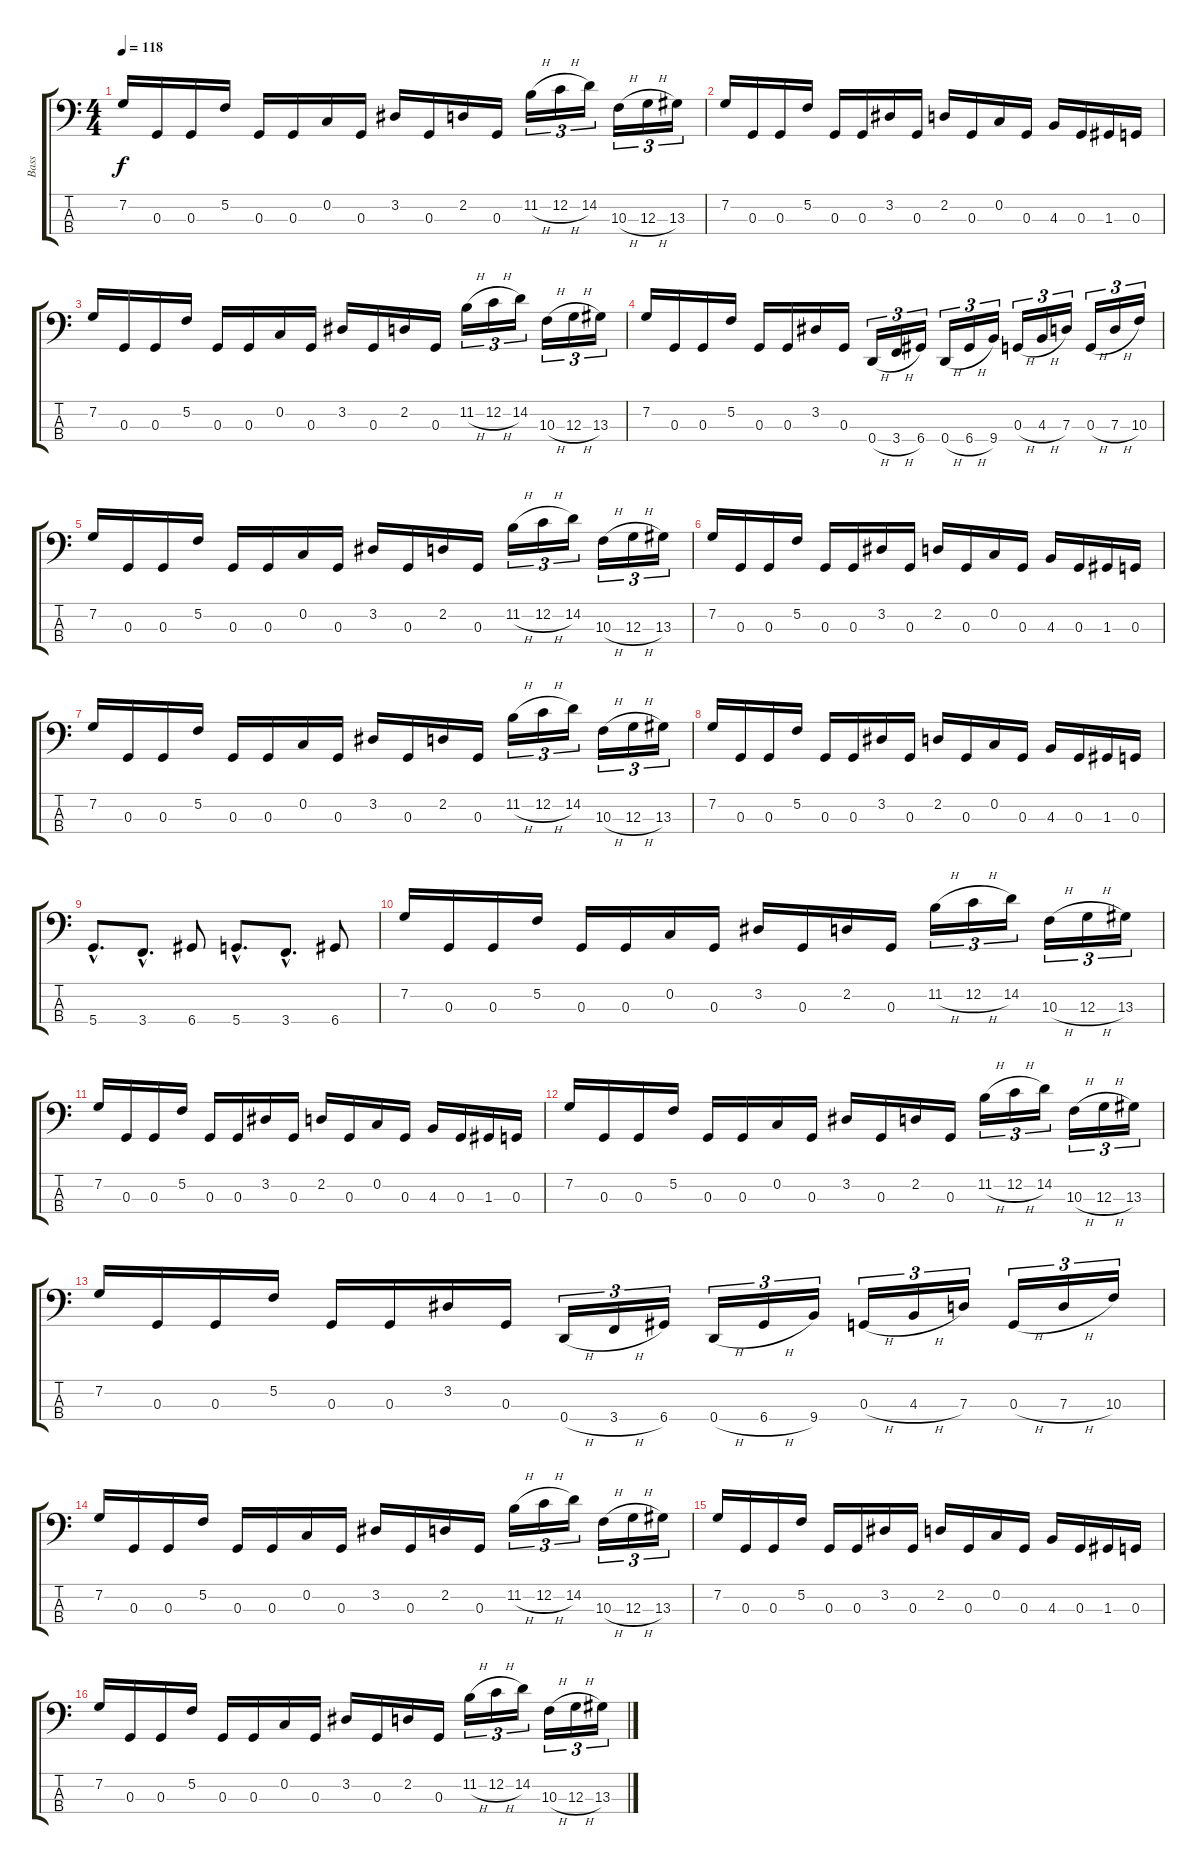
\track ("Bass" "Bass") {instrument electricbassfinger}
\staff {score tabs}
\tuning (F2 C2 G1 D1) {hide}
\ts (4 4)
\tempo 118
\clef f4
\ks c
7.2.16{dy f} 0.3.16 0.3.16 5.2.16 0.3.16 0.3.16 0.2.16 0.3.16 3.2.16 0.3.16 2.2.16 0.3.16 11.2{h}.16{tu (3 2)} 12.2{h}.16{tu (3 2)} 14.2.16{tu (3 2)} 10.3{h}.16{tu (3 2)} 12.3{h}.16{tu (3 2)} 13.3.16{tu (3 2)} |
7.2.16 0.3.16 0.3.16 5.2.16 0.3.16 0.3.16 3.2.16 0.3.16 2.2.16 0.3.16 0.2.16 0.3.16 4.3.16 0.3.16 1.3.16 0.3.16 |
7.2.16 0.3.16 0.3.16 5.2.16 0.3.16 0.3.16 0.2.16 0.3.16 3.2.16 0.3.16 2.2.16 0.3.16 11.2{h}.16{tu (3 2)} 12.2{h}.16{tu (3 2)} 14.2.16{tu (3 2)} 10.3{h}.16{tu (3 2)} 12.3{h}.16{tu (3 2)} 13.3.16{tu (3 2)} |
7.2.16 0.3.16 0.3.16 5.2.16 0.3.16 0.3.16 3.2.16 0.3.16 0.4{h}.16{tu (3 2)} 3.4{h}.16{tu (3 2)} 6.4.16{tu (3 2)} 0.4{h}.16{tu (3 2)} 6.4{h}.16{tu (3 2)} 9.4.16{tu (3 2)} 0.3{h}.16{tu (3 2)} 4.3{h}.16{tu (3 2)} 7.3.16{tu (3 2)} 0.3{h}.16{tu (3 2)} 7.3{h}.16{tu (3 2)} 10.3.16{tu (3 2)} |
7.2.16 0.3.16 0.3.16 5.2.16 0.3.16 0.3.16 0.2.16 0.3.16 3.2.16 0.3.16 2.2.16 0.3.16 11.2{h}.16{tu (3 2)} 12.2{h}.16{tu (3 2)} 14.2.16{tu (3 2)} 10.3{h}.16{tu (3 2)} 12.3{h}.16{tu (3 2)} 13.3.16{tu (3 2)} |
7.2.16 0.3.16 0.3.16 5.2.16 0.3.16 0.3.16 3.2.16 0.3.16 2.2.16 0.3.16 0.2.16 0.3.16 4.3.16 0.3.16 1.3.16 0.3.16 |
7.2.16 0.3.16 0.3.16 5.2.16 0.3.16 0.3.16 0.2.16 0.3.16 3.2.16 0.3.16 2.2.16 0.3.16 11.2{h}.16{tu (3 2)} 12.2{h}.16{tu (3 2)} 14.2.16{tu (3 2)} 10.3{h}.16{tu (3 2)} 12.3{h}.16{tu (3 2)} 13.3.16{tu (3 2)} |
7.2.16 0.3.16 0.3.16 5.2.16 0.3.16 0.3.16 3.2.16 0.3.16 2.2.16 0.3.16 0.2.16 0.3.16 4.3.16 0.3.16 1.3.16 0.3.16 |
5.4{hac}.8{d} 3.4{hac}.8{d} 6.4.8 5.4{hac}.8{d} 3.4{hac}.8{d} 6.4.8 |
7.2.16 0.3.16 0.3.16 5.2.16 0.3.16 0.3.16 0.2.16 0.3.16 3.2.16 0.3.16 2.2.16 0.3.16 11.2{h}.16{tu (3 2)} 12.2{h}.16{tu (3 2)} 14.2.16{tu (3 2)} 10.3{h}.16{tu (3 2)} 12.3{h}.16{tu (3 2)} 13.3.16{tu (3 2)} |
7.2.16 0.3.16 0.3.16 5.2.16 0.3.16 0.3.16 3.2.16 0.3.16 2.2.16 0.3.16 0.2.16 0.3.16 4.3.16 0.3.16 1.3.16 0.3.16 |
7.2.16 0.3.16 0.3.16 5.2.16 0.3.16 0.3.16 0.2.16 0.3.16 3.2.16 0.3.16 2.2.16 0.3.16 11.2{h}.16{tu (3 2)} 12.2{h}.16{tu (3 2)} 14.2.16{tu (3 2)} 10.3{h}.16{tu (3 2)} 12.3{h}.16{tu (3 2)} 13.3.16{tu (3 2)} |
7.2.16 0.3.16 0.3.16 5.2.16 0.3.16 0.3.16 3.2.16 0.3.16 0.4{h}.16{tu (3 2)} 3.4{h}.16{tu (3 2)} 6.4.16{tu (3 2)} 0.4{h}.16{tu (3 2)} 6.4{h}.16{tu (3 2)} 9.4.16{tu (3 2)} 0.3{h}.16{tu (3 2)} 4.3{h}.16{tu (3 2)} 7.3.16{tu (3 2)} 0.3{h}.16{tu (3 2)} 7.3{h}.16{tu (3 2)} 10.3.16{tu (3 2)} |
7.2.16 0.3.16 0.3.16 5.2.16 0.3.16 0.3.16 0.2.16 0.3.16 3.2.16 0.3.16 2.2.16 0.3.16 11.2{h}.16{tu (3 2)} 12.2{h}.16{tu (3 2)} 14.2.16{tu (3 2)} 10.3{h}.16{tu (3 2)} 12.3{h}.16{tu (3 2)} 13.3.16{tu (3 2)} |
7.2.16 0.3.16 0.3.16 5.2.16 0.3.16 0.3.16 3.2.16 0.3.16 2.2.16 0.3.16 0.2.16 0.3.16 4.3.16 0.3.16 1.3.16 0.3.16 |
7.2.16 0.3.16 0.3.16 5.2.16 0.3.16 0.3.16 0.2.16 0.3.16 3.2.16 0.3.16 2.2.16 0.3.16 11.2{h}.16{tu (3 2)} 12.2{h}.16{tu (3 2)} 14.2.16{tu (3 2)} 10.3{h}.16{tu (3 2)} 12.3{h}.16{tu (3 2)} 13.3.16{tu (3 2)}
